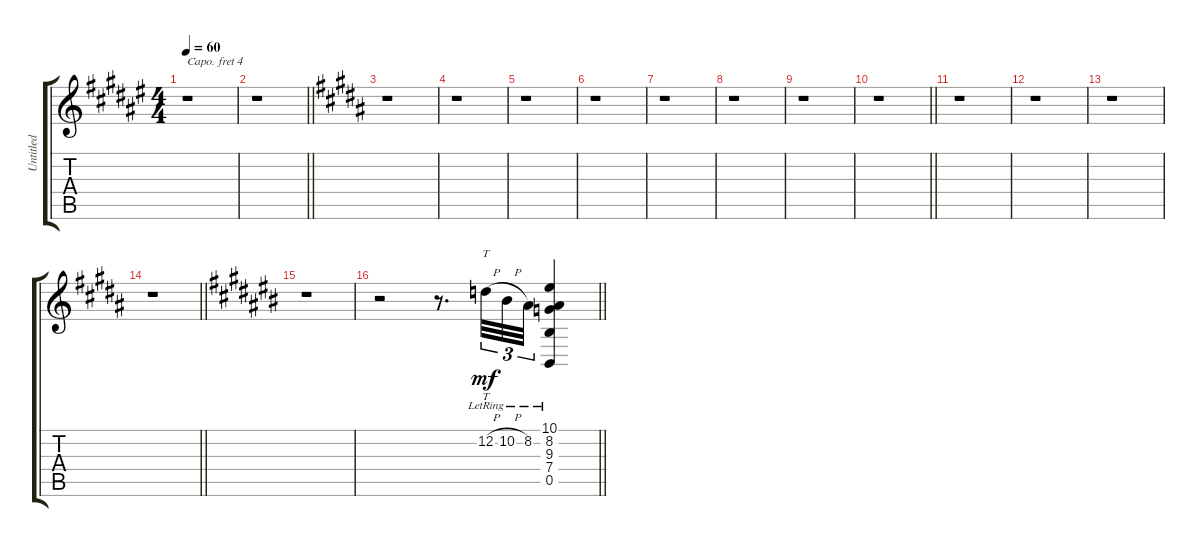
\track ("Untitled" "Untitled") {instrument sitar}
\staff {score tabs}
\capo 4
\tuning (Eb4 Bb3 Gb3 Db3 Ab2 Eb2) {hide}
\ts (4 4)
\tempo 60
\clef g2
\ks d#minor
r.1{dy mf} |
\barLineRight lightlight
r.1 |
\ks b
r.1 |
\ks g#minor
r.1 |
\ks b
r.1 |
\ks g#minor
r.1 |
\ks b
r.1 |
\ks g#minor
r.1 |
\ks b
r.1 |
\barLineRight lightlight
\ks g#minor
r.1 |
\ks b
r.1 |
\ks g#minor
r.1 |
\ks b
r.1 |
\barLineRight lightlight
\ks g#minor
r.1 |
\ks c#
r.1 |
\barLineRight lightlight
\ks a#minor
r.2 r.8{d} 12.2{h lr}.32{tt tu (3 2)} 10.2{h lr}.32{tu (3 2)} 8.2{lr}.32{tu (3 2)} (10.1{lr} 8.2{lr} 9.3{lr} 7.4{lr} 0.5{lr}).4
